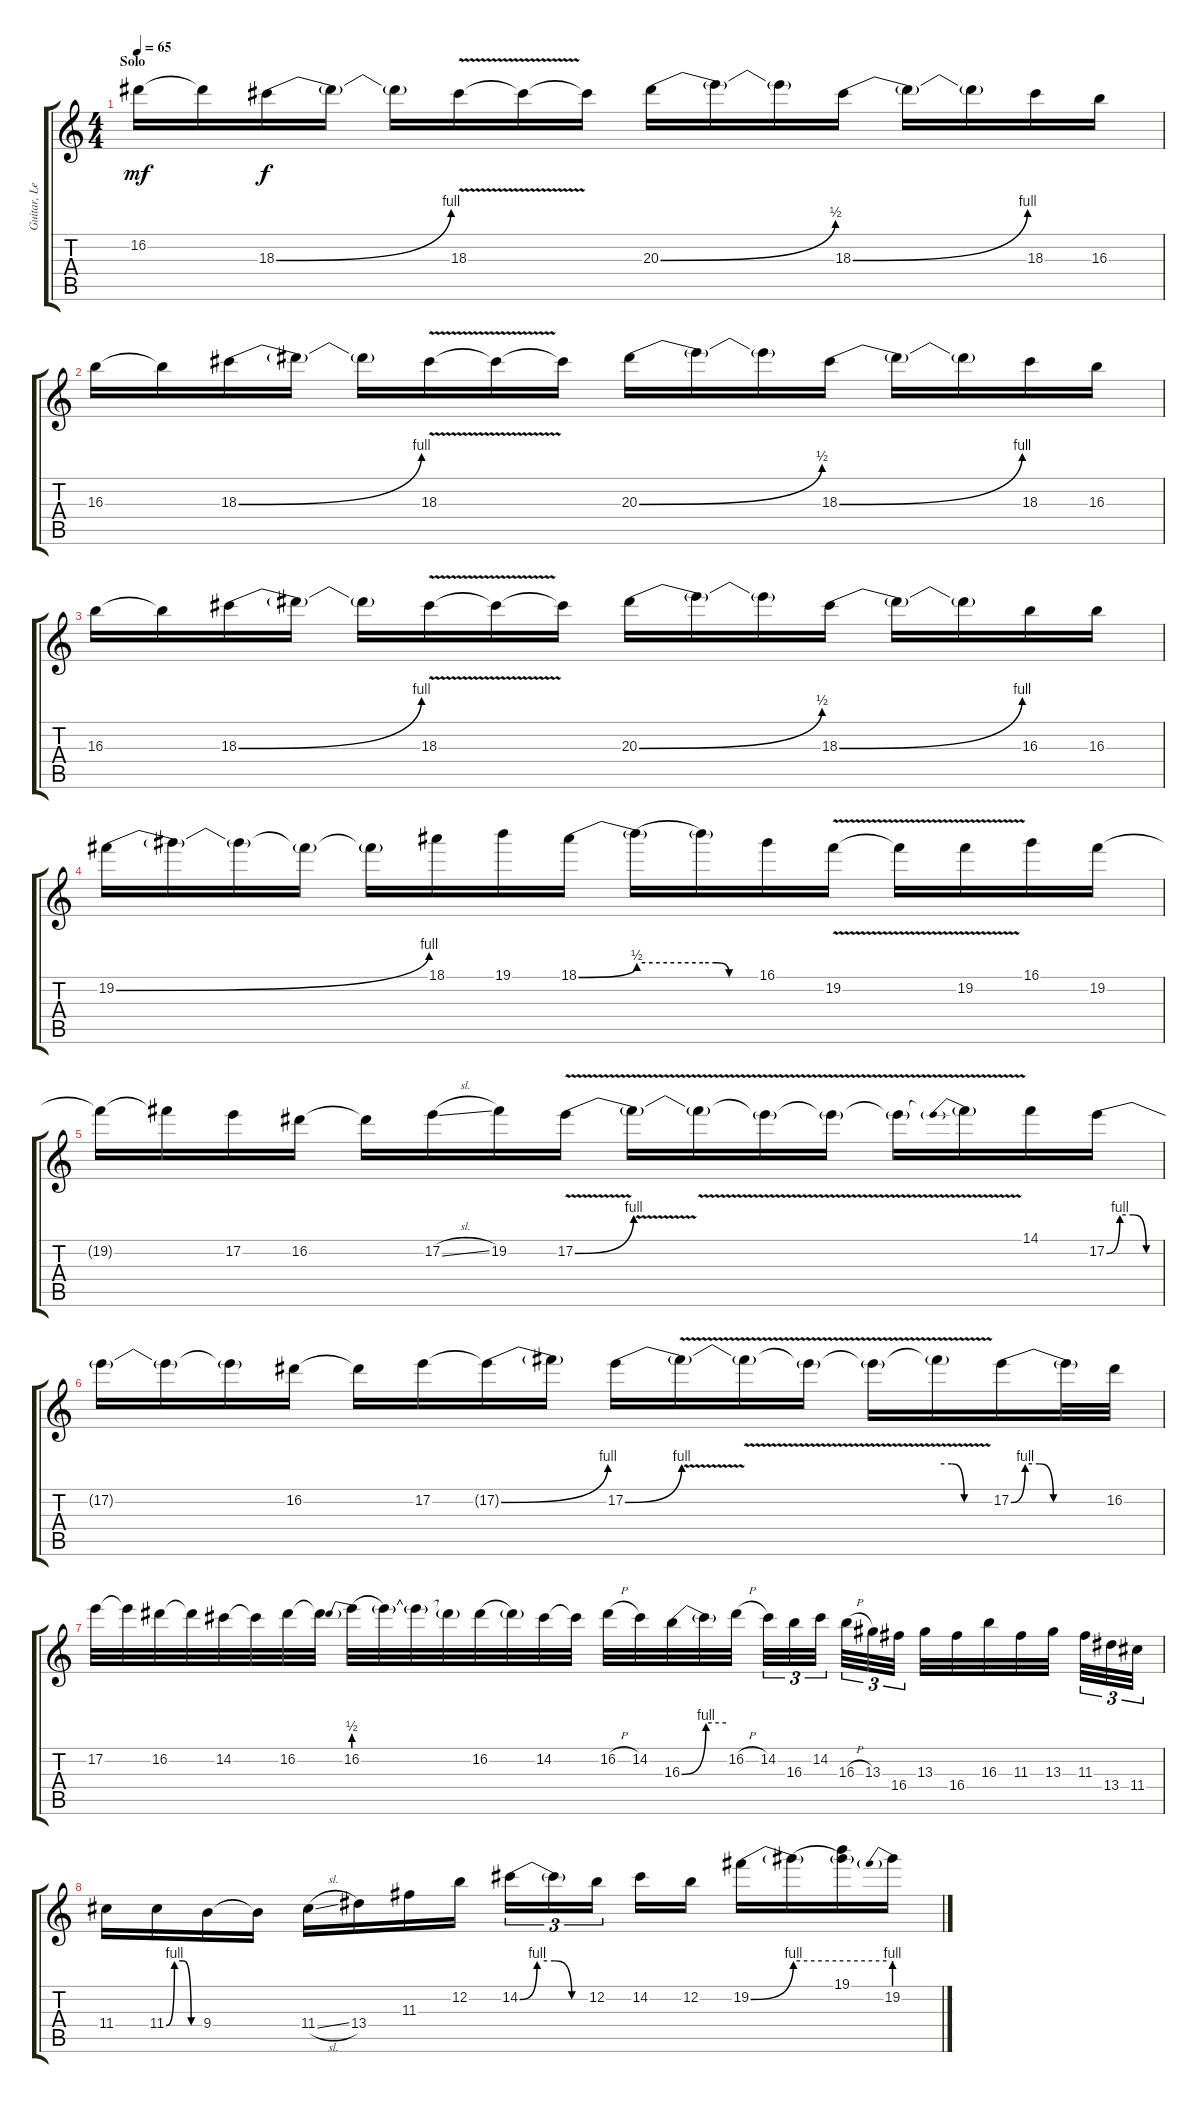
\track ("Guitar, Lead" "Guitar, Le") {instrument overdrivenguitar}
\staff {score tabs}
\tuning (E4 B3 G3 D3 A2 E2) {hide}
\ts (4 4)
\section ("" "Solo")
\tempo 65
\clef g2
\ks c
16.2{t}.16{dy mf} 16.2{t}.16 18.3{be (bend 0 0 60 4)}.16{dy f} 18.3{t}.16 18.3{t}.16 18.3{v}.16 18.3{t}.16 18.3{t}.16 20.3{be (bend 0 0 60 2)}.16 20.3{t}.16 20.3{t}.16 18.3{be (bend 0 0 60 4)}.16 18.3{t}.16 18.3{t}.16 18.3.16 16.3.16 |
16.3.16 16.3{t}.16 18.3{be (bend 0 0 60 4)}.16 18.3{t}.16 18.3{t}.16 18.3{v}.16 18.3{t}.16 18.3{t}.16 20.3{be (bend 0 0 60 2)}.16 20.3{t}.16 20.3{t}.16 18.3{be (bend 0 0 60 4)}.16 18.3{t}.16 18.3{t}.16 18.3.16 16.3.16 |
16.3.16 16.3{t}.16 18.3{be (bend 0 0 60 4)}.16 18.3{t}.16 18.3{t}.16 18.3{v}.16 18.3{t}.16 18.3{t}.16 20.3{be (bend 0 0 60 2)}.16 20.3{t}.16 20.3{t}.16 18.3{be (bend 0 0 60 4)}.16 18.3{t}.16 18.3{t}.16 16.3.16 16.3.16 |
19.2{be (bend 0 0 60 4)}.16 19.2{t}.16 19.2{t}.16 19.2{t}.16 19.2{t}.16 18.1.16 19.1.16 18.1{be (bend 0 0 60 2)}.16 18.1{be (hold 0 2 60 2) t}.16 18.1{be (custom 0 2 15 2 30 0 60 0) t}.16 16.1.16 19.2{v}.16 19.2{v t}.16 19.2{v}.16 16.1.16 19.2.16 |
19.2{t}.16 19.2{be (hold 0 0 60 0) t}.16 17.2.16 16.2.16 16.2{t}.16 17.2{sl}.16 19.2.16 17.2{be (bend 0 0 60 4) v}.16 17.2{v t}.16 17.2{v t}.16 17.2{v t}.16 17.2{v t}.16 17.2{v t}.16 17.2{be (prebend 0 4 60 4) v t}.16 14.1.16 17.2{be (custom 0 0 15 4 30 4 45 0 60 0)}.16 |
17.2{t}.16 17.2{t}.16 17.2{t}.16 16.2.16 16.2{t}.16 17.2.16 17.2{be (bend 0 0 60 4) t}.16 17.2{t}.16 17.2{be (bend 0 0 60 4)}.16 17.2{v t}.16 17.2{v t}.16 17.2{v t}.16 17.2{v t}.16 17.2{be (custom 0 4 15 4 30 0 60 0) v t}.16 17.2{be (custom 0 0 15 4 30 4 45 0 60 0)}.16 17.2{be (hold 0 0 60 0) t}.32 16.2.32 |
17.2.32 17.2{t}.32 16.2.32 16.2{t}.32 14.2.32 14.2{t}.32 16.2.32 16.2{t}.32 16.2{be (prebend 0 2 60 2)}.32 16.2{t}.32 16.2{t}.32 16.2{t}.32 16.2{be (hold 0 0 60 0)}.32 16.2{be (hold 0 0 60 0) t}.32 14.2.32 14.2{t}.32 16.2{h}.32 14.2.32 16.3{be (bend 0 0 60 4)}.32 16.3{be (hold 0 4 60 4) t}.32 16.2{h}.32 14.2.32{tu (3 2)} 16.3.32{tu (3 2)} 14.2.32{tu (3 2)} 16.3{h}.32{tu (3 2)} 13.3.32{tu (3 2)} 16.4.32{tu (3 2)} 13.3.32 16.4.32 16.3.32 11.3.32 13.3.32 11.3.32{tu (3 2)} 13.4.32{tu (3 2)} 11.4.32{tu (3 2)} |
11.4.16 11.4{be (custom 0 0 15 4 30 4 45 0 60 0)}.16 9.4.16 9.4{t}.16 11.4{sl}.16 13.4.16 11.3.16 12.2.16 14.2{be (custom 0 0 15 4 30 4 45 0 60 0)}.16{tu (3 2)} 14.2{t}.16{tu (3 2)} 12.2.16{tu (3 2)} 14.2.16 12.2.16 19.2{be (bend 0 0 60 4)}.16 19.2{be (hold 0 4 60 4) t}.16 (19.1 19.2{t}).16 19.2{be (prebend 0 4 60 4)}.16
